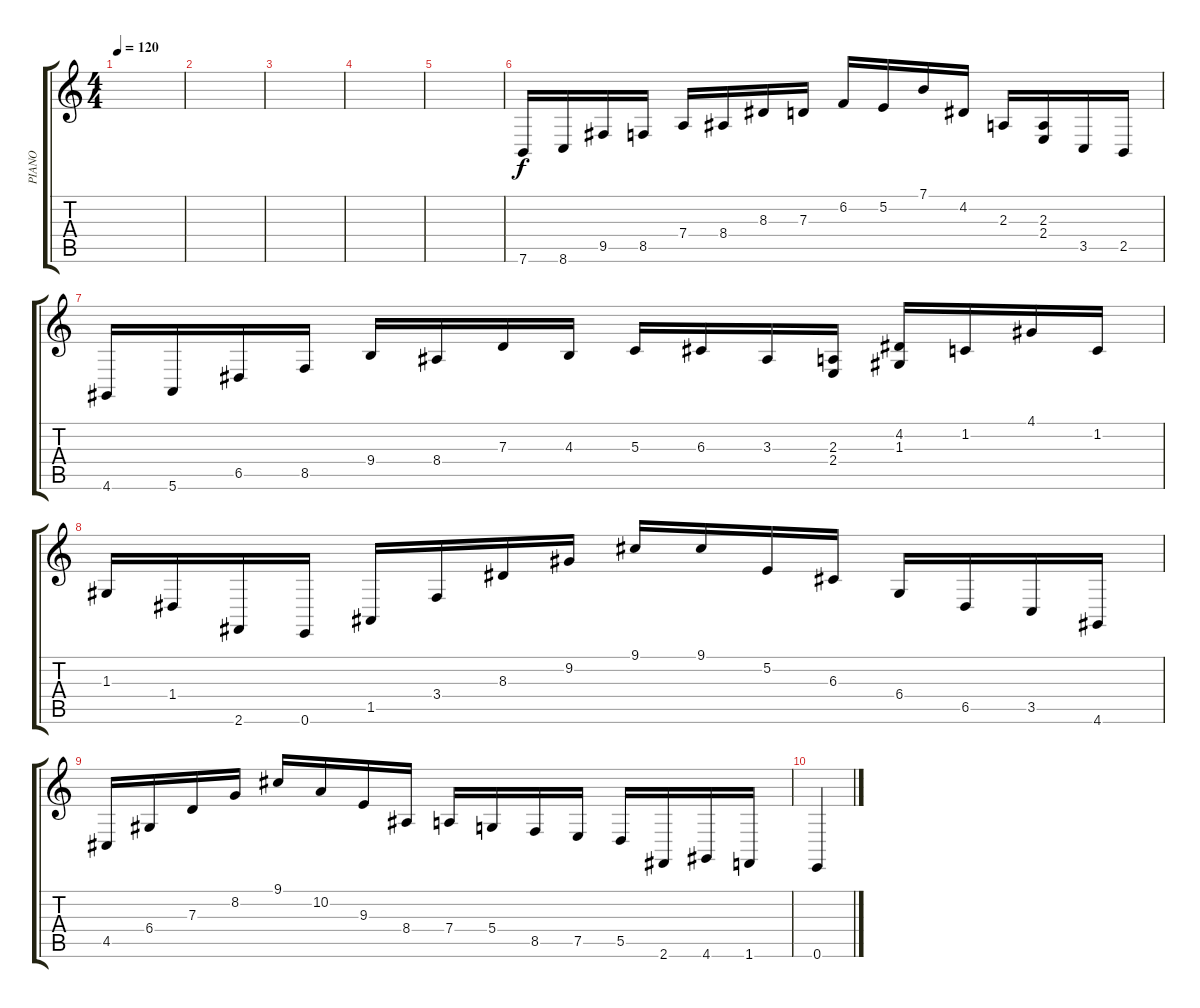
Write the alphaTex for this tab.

\track ("PIANO" "PIANO") {instrument acousticgrandpiano}
\staff {score tabs}
\tuning (E4 B3 G3 D3 A2 E2) {hide}
\ts (4 4)
\tempo 120
\clef g2
\ks c
|
|
|
|
|
7.6.16 8.6.16 9.5.16 8.5.16 7.4.16 8.4.16 8.3.16 7.3.16 6.2.16 5.2.16 7.1.16 4.2.16 2.3.16 (2.3 2.4).16 3.5.16 2.5.16 |
4.6.16 5.6.16 6.5.16 8.5.16 9.4.16 8.4.16 7.3.16 4.3.16 5.3.16 6.3.16 3.3.16 (2.3 2.4).16 (4.2 1.3).16 1.2.16 4.1.16 1.2.16 |
1.3.16 1.4.16 2.6.16 0.6.16 1.5.16 3.4.16 8.3.16 9.2.16 9.1.16 9.1.16 5.2.16 6.3.16 6.4.16 6.5.16 3.5.16 4.6.16 |
4.5.16 6.4.16 7.3.16 8.2.16 9.1.16 10.2.16 9.3.16 8.4.16 7.4.16 5.4.16 8.5.16 7.5.16 5.5.16 2.6.16 4.6.16 1.6.16 |
0.6.4
